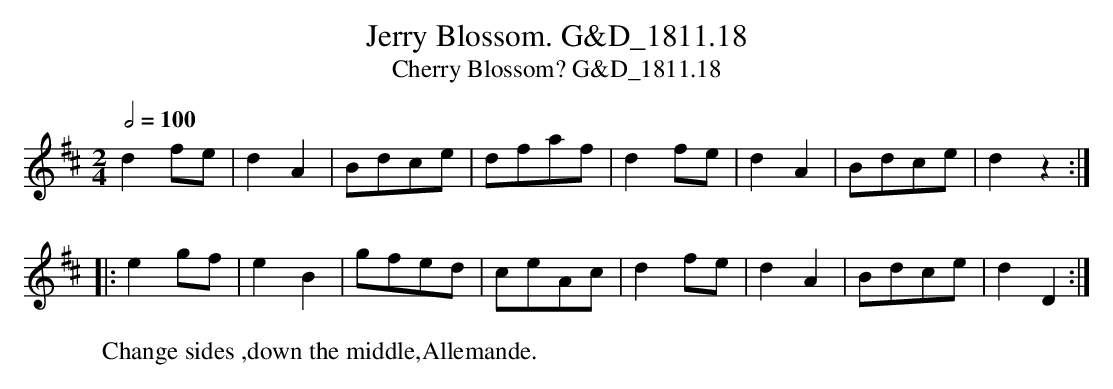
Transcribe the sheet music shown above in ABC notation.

X:1
T:Jerry Blossom. G&D_1811.18
T:Cherry Blossom? G&D_1811.18
M:2/4
L:1/8
Q:1/2=100
W:Change sides ,down the middle,Allemande.
K:D
d2fe|d2A2|Bdce|dfaf|d2fe|d2A2|Bdce|d2z2:|
|:e2gf|e2B2|gfed|ceAc|d2fe|d2A2|Bdce|d2D2:|
